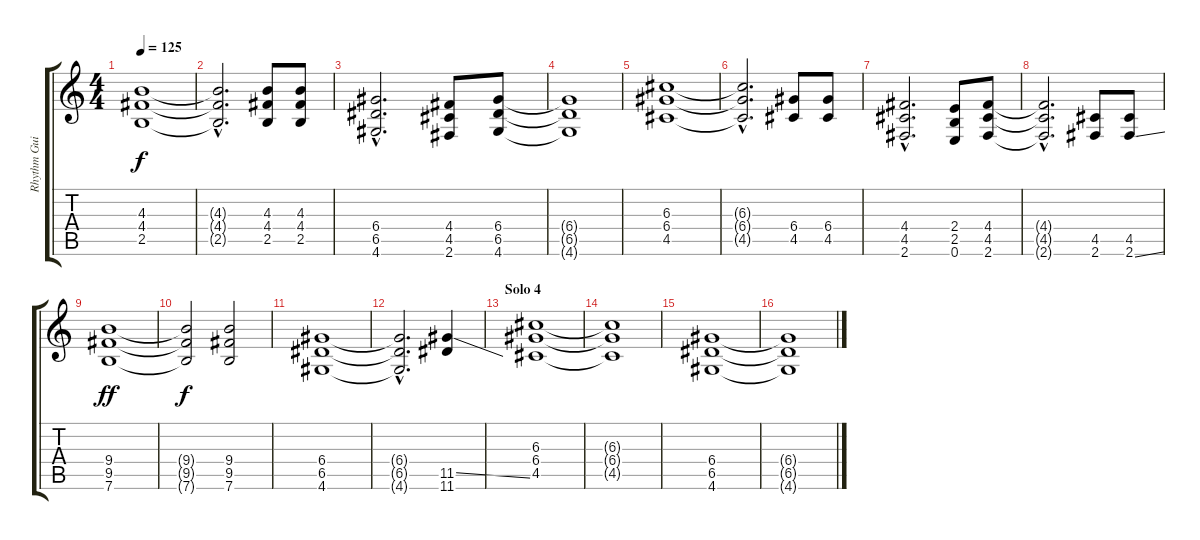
\track ("Rhythm Guitar Right" "Rhythm Gui") {instrument overdrivenguitar}
\staff {score tabs}
\tuning (E4 B3 G3 D3 A2 E2) {hide}
\ts (4 4)
\tempo 125
\clef g2
\ks c
(4.3 4.4 2.5).1{dy f} |
(4.3{hac t} 4.4{hac t} 2.5{hac t}).2{d} (4.3 4.4 2.5).8 (4.3 4.4 2.5).8 |
(6.4{hac} 6.5{hac} 4.6{hac}).2{d} (4.4 4.5 2.6).8 (6.4 6.5 4.6).8 |
(6.4{t} 6.5{t} 4.6{t}).1 |
(6.3 6.4 4.5).1 |
(6.3{hac t} 6.4{hac t} 4.5{hac t}).2{d} (6.4 4.5).8 (6.4 4.5).8 |
(4.4{hac} 4.5{hac} 2.6{hac}).2{d} (2.4 2.5 0.6).8 (4.4 4.5 2.6).8 |
(4.4{hac t} 4.5{hac t} 2.6{hac t}).2{d} (4.5 2.6).8 (4.5 2.6{ss}).8 |
(9.4 9.5 7.6).1{dy ff} |
(9.4{t} 9.5{t} 7.6{t}).2{dy f} (9.4 9.5 7.6).2 |
(6.4 6.5 4.6).1 |
(6.4{hac t} 6.5{hac t} 4.6{hac t}).2{d} (11.5{ss} 11.6).4 |
\section ("" "Solo 4")
(6.3 6.4 4.5).1 |
(6.3{t} 6.4{t} 4.5{t}).1 |
(6.4 6.5 4.6).1 |
(6.4{t} 6.5{t} 4.6{t}).1
